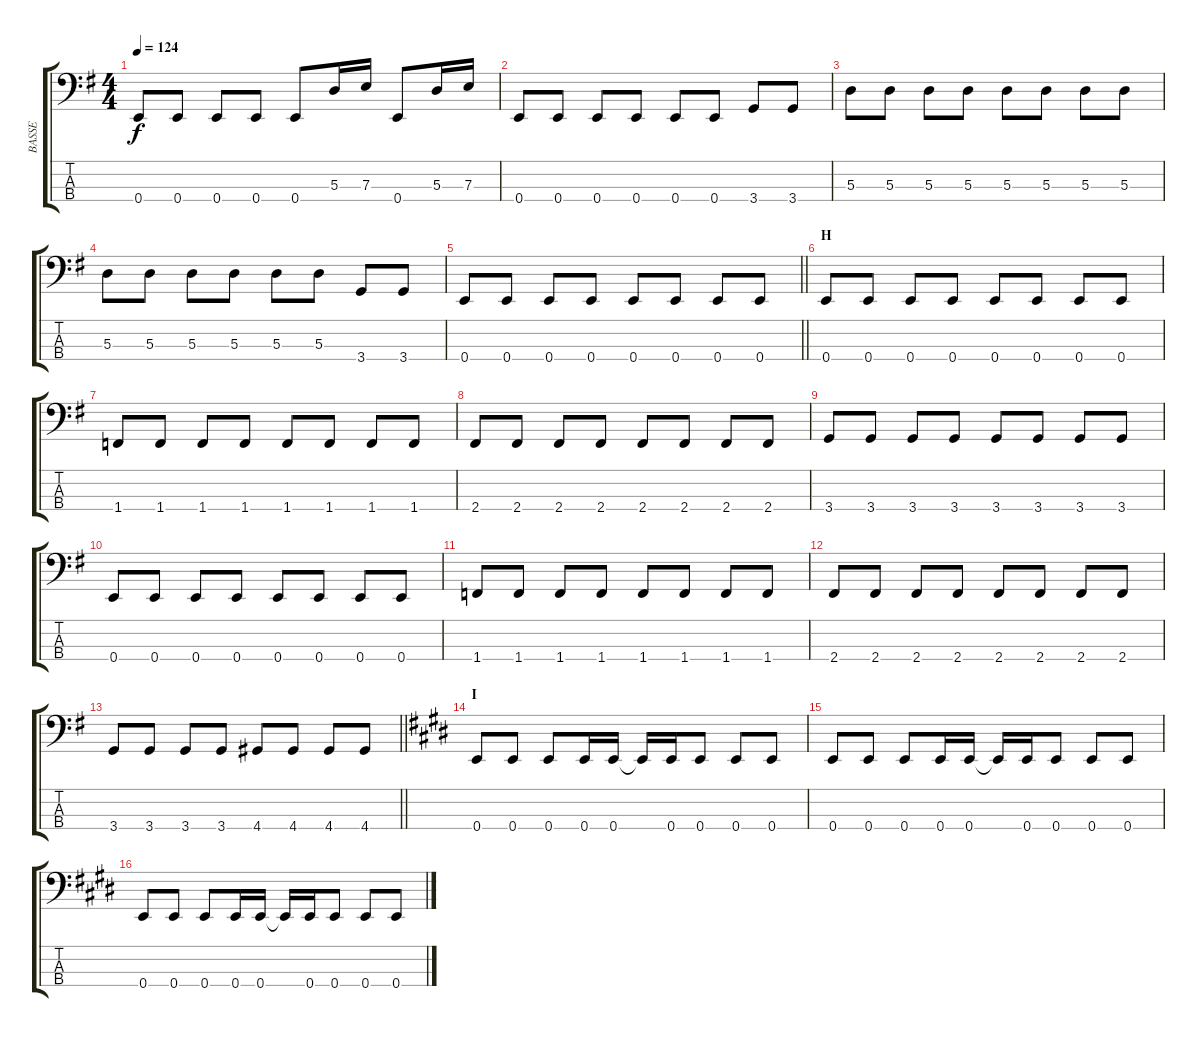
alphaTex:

\track ("BASSE" "BASSE") {instrument electricbasspick}
\staff {score tabs}
\tuning (G2 D2 A1 E1) {hide}
\ts (4 4)
\tempo 124
\clef f4
\ks g
0.4.8{dy f} 0.4.8 0.4.8 0.4.8 0.4.8 5.3.16 7.3.16 0.4.8 5.3.16 7.3.16 |
0.4.8 0.4.8 0.4.8 0.4.8 0.4.8 0.4.8 3.4.8 3.4.8 |
5.3.8 5.3.8 5.3.8 5.3.8 5.3.8 5.3.8 5.3.8 5.3.8 |
5.3.8 5.3.8 5.3.8 5.3.8 5.3.8 5.3.8 3.4.8 3.4.8 |
\barLineRight lightlight
0.4.8 0.4.8 0.4.8 0.4.8 0.4.8 0.4.8 0.4.8 0.4.8 |
\section ("" "H")
0.4.8 0.4.8 0.4.8 0.4.8 0.4.8 0.4.8 0.4.8 0.4.8 |
1.4.8 1.4.8 1.4.8 1.4.8 1.4.8 1.4.8 1.4.8 1.4.8 |
2.4.8 2.4.8 2.4.8 2.4.8 2.4.8 2.4.8 2.4.8 2.4.8 |
3.4.8 3.4.8 3.4.8 3.4.8 3.4.8 3.4.8 3.4.8 3.4.8 |
0.4.8 0.4.8 0.4.8 0.4.8 0.4.8 0.4.8 0.4.8 0.4.8 |
1.4.8 1.4.8 1.4.8 1.4.8 1.4.8 1.4.8 1.4.8 1.4.8 |
2.4.8 2.4.8 2.4.8 2.4.8 2.4.8 2.4.8 2.4.8 2.4.8 |
\barLineRight lightlight
3.4.8 3.4.8 3.4.8 3.4.8 4.4.8 4.4.8 4.4.8 4.4.8 |
\section ("" "I")
\ks e
0.4.8{instrument electricbasspick} 0.4.8 0.4.8 0.4.16 0.4.16 0.4{t}.16 0.4.16 0.4.8 0.4.8 0.4.8 |
0.4.8 0.4.8 0.4.8 0.4.16 0.4.16 0.4{t}.16 0.4.16 0.4.8 0.4.8 0.4.8 |
0.4.8 0.4.8 0.4.8 0.4.16 0.4.16 0.4{t}.16 0.4.16 0.4.8 0.4.8 0.4.8
